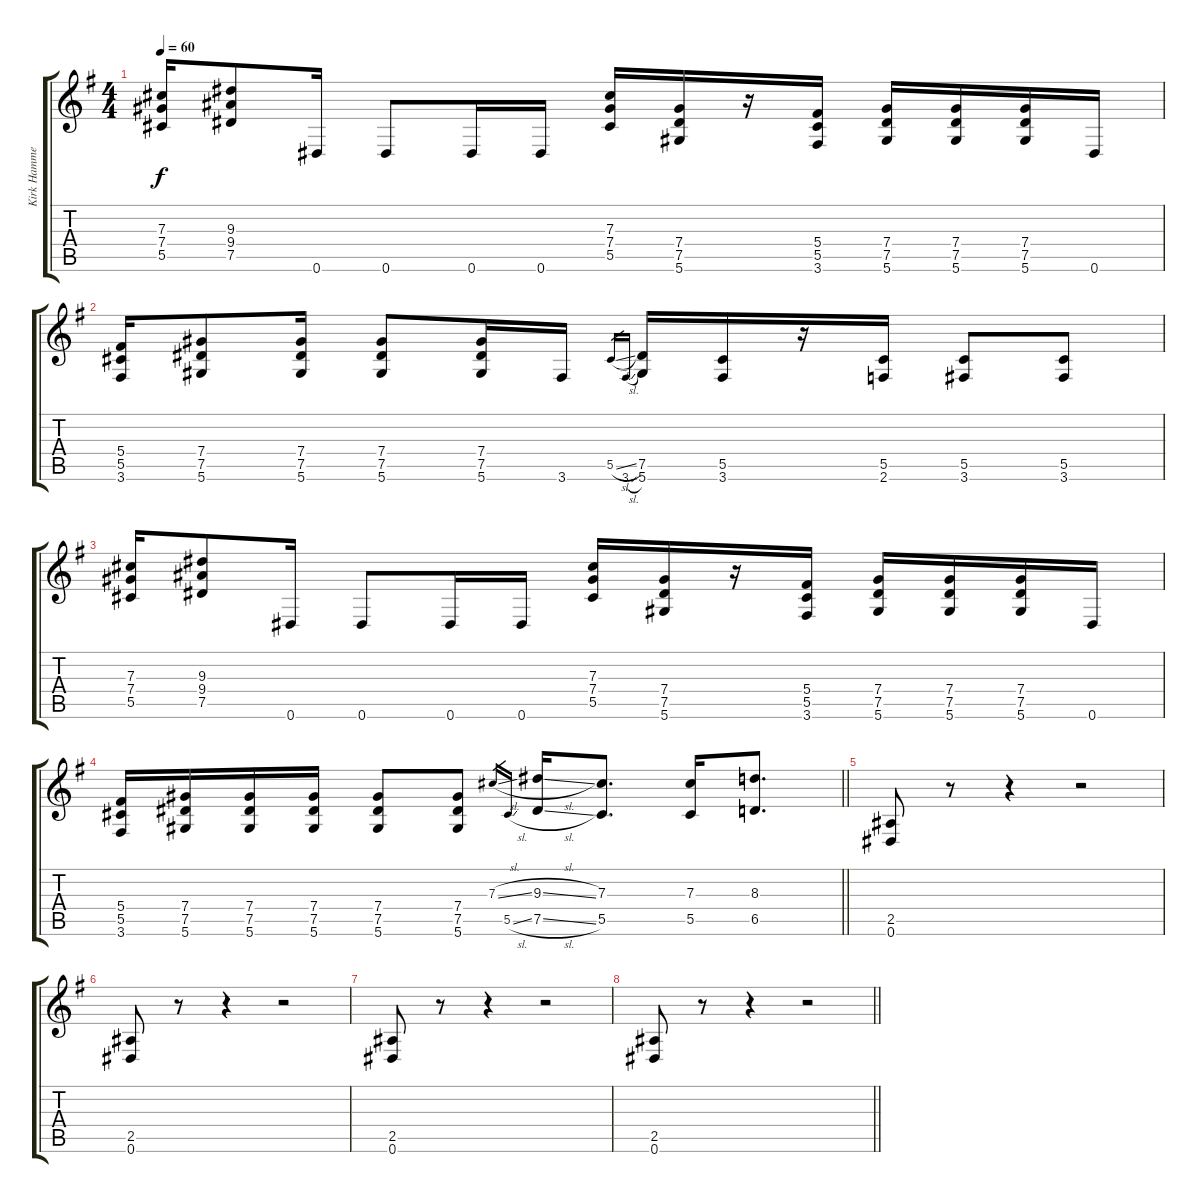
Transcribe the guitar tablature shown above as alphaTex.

\track ("Kirk Hammett [Guitar]" "Kirk Hamme") {instrument distortionguitar}
\staff {score tabs}
\tuning (Eb4 Bb3 Gb3 Db3 Ab2 Eb2) {hide}
\ts (4 4)
\tempo 60
\clef g2
\ks g
(7.3 7.4 5.5).16{dy f} (9.3 9.4 7.5).8 0.6.16 0.6.8 0.6.16 0.6.16 (7.3 7.4 5.5).16 (7.4 7.5 5.6).16 r.16 (5.4 5.5 3.6).16 (7.4 7.5 5.6).16 (7.4 7.5 5.6).16 (7.4 7.5 5.6).16 0.6.16 |
(5.4 5.5 3.6).16 (7.4 7.5 5.6).8 (7.4 7.5 5.6).16 (7.4 7.5 5.6).8 (7.4 7.5 5.6).16 3.6.16 5.5{sl}.16{gr} 3.6{sl}.16{gr} (7.5 5.6).16 (5.5 3.6).16 r.16 (5.5 2.6).16 (5.5 3.6).8 (5.5 3.6).8 |
(7.3 7.4 5.5).16 (9.3 9.4 7.5).8 0.6.16 0.6.8 0.6.16 0.6.16 (7.3 7.4 5.5).16 (7.4 7.5 5.6).16 r.16 (5.4 5.5 3.6).16 (7.4 7.5 5.6).16 (7.4 7.5 5.6).16 (7.4 7.5 5.6).16 0.6.16 |
\barLineRight lightlight
(5.4 5.5 3.6).16 (7.4 7.5 5.6).16 (7.4 7.5 5.6).16 (7.4 7.5 5.6).16 (7.4 7.5 5.6).8 (7.4 7.5 5.6).8 7.3{sl}.16{gr} 5.5{sl}.16{gr} (9.3{sl} 7.5{sl}).16 (7.3 5.5).8{d} (7.3 5.5).16 (8.3 6.5).8{d} |
\section ("" "")
(2.5 0.6).8 r.8 r.4 r.2 |
(2.5 0.6).8 r.8 r.4 r.2 |
(2.5 0.6).8 r.8 r.4 r.2 |
\barLineRight lightlight
(2.5 0.6).8 r.8 r.4 r.2
